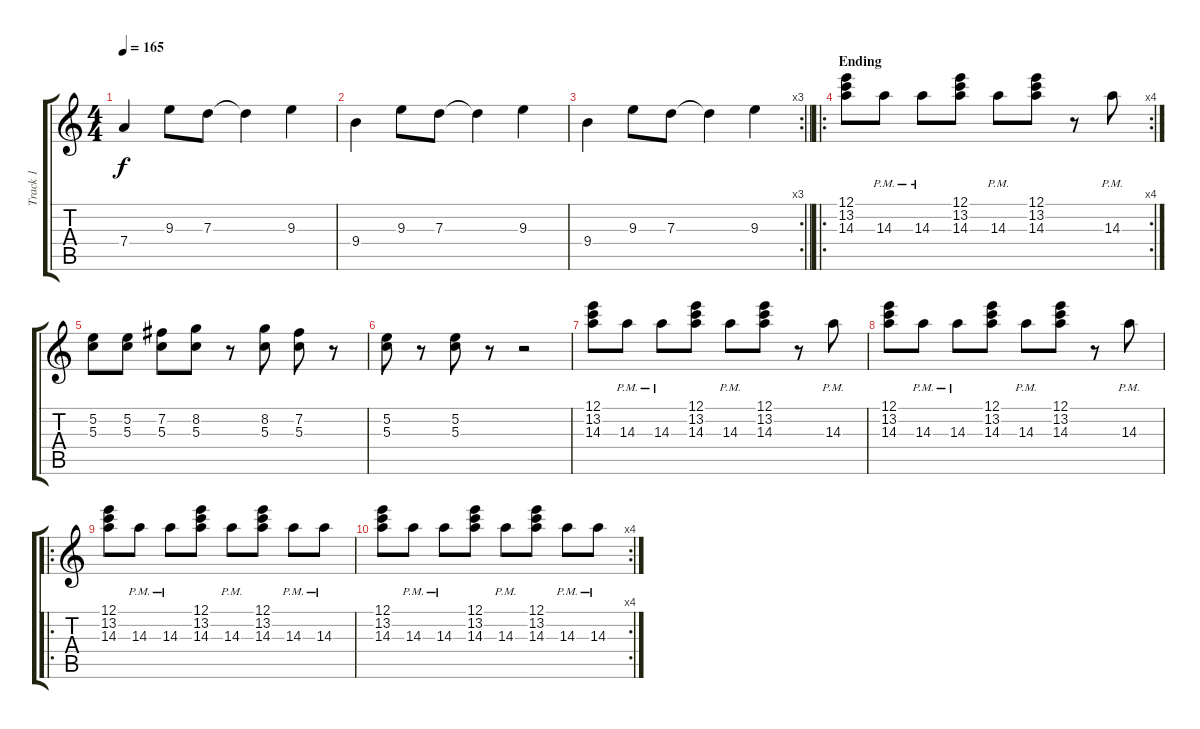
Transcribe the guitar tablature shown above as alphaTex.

\track ("Track 1" "Track 1") {instrument electricguitarclean}
\staff {score tabs}
\tuning (E4 B3 G3 D3 A2 E2) {hide}
\ts (4 4)
\tempo 165
\clef g2
\ks c
7.4.4{dy f} 9.3.8 7.3.8 7.3{t}.4 9.3.4 |
9.4.4 9.3.8 7.3.8 7.3{t}.4 9.3.4 |
\rc 3
\barLineRight lightlight
9.4.4 9.3.8 7.3.8 7.3{t}.4 9.3.4 |
\ro
\rc 4
\section ("" "Ending")
(12.1 13.2 14.3).8 14.3{pm}.8 14.3{pm}.8 (12.1 13.2 14.3).8 14.3{pm}.8 (12.1 13.2 14.3).8 r.8 14.3{pm}.8 |
(5.2 5.3).8 (5.2 5.3).8 (7.2 5.3).8 (8.2 5.3).8 r.8 (8.2 5.3).8 (7.2 5.3).8 r.8 |
(5.2 5.3).8 r.8 (5.2 5.3).8 r.8 r.2 |
(12.1 13.2 14.3).8 14.3{pm}.8 14.3{pm}.8 (12.1 13.2 14.3).8 14.3{pm}.8 (12.1 13.2 14.3).8 r.8 14.3{pm}.8 |
(12.1 13.2 14.3).8 14.3{pm}.8 14.3{pm}.8 (12.1 13.2 14.3).8 14.3{pm}.8 (12.1 13.2 14.3).8 r.8 14.3{pm}.8 |
\ro
(12.1 13.2 14.3).8 14.3{pm}.8 14.3{pm}.8 (12.1 13.2 14.3).8 14.3{pm}.8 (12.1 13.2 14.3).8 14.3{pm}.8 14.3{pm}.8 |
\rc 4
(12.1 13.2 14.3).8 14.3{pm}.8 14.3{pm}.8 (12.1 13.2 14.3).8 14.3{pm}.8 (12.1 13.2 14.3).8 14.3{pm}.8 14.3{pm}.8
